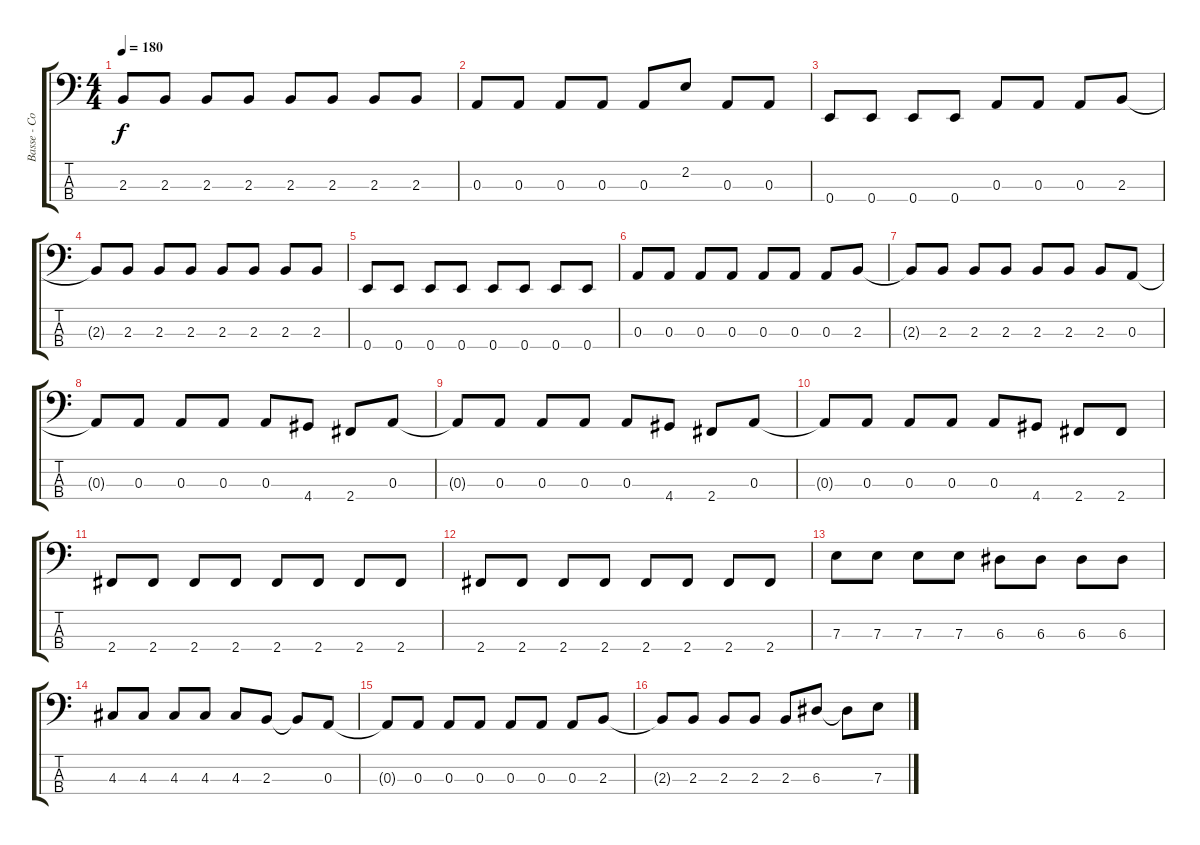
\track ("Basse - Cone" "Basse - Co") {instrument electricbasspick}
\staff {score tabs}
\tuning (G2 D2 A1 E1) {hide}
\ts (4 4)
\tempo 180
\clef f4
\ks c
2.3{t}.8{dy f} 2.3.8 2.3.8 2.3.8 2.3.8 2.3.8 2.3.8 2.3.8 |
0.3.8 0.3.8 0.3.8 0.3.8 0.3.8 2.2.8 0.3.8 0.3.8 |
0.4.8 0.4.8 0.4.8 0.4.8 0.3.8 0.3.8 0.3.8 2.3.8 |
2.3{t}.8 2.3.8 2.3.8 2.3.8 2.3.8 2.3.8 2.3.8 2.3.8 |
0.4.8 0.4.8 0.4.8 0.4.8 0.4.8 0.4.8 0.4.8 0.4.8 |
0.3.8 0.3.8 0.3.8 0.3.8 0.3.8 0.3.8 0.3.8 2.3.8 |
2.3{t}.8 2.3.8 2.3.8 2.3.8 2.3.8 2.3.8 2.3.8 0.3.8 |
0.3{t}.8 0.3.8 0.3.8 0.3.8 0.3.8 4.4.8 2.4.8 0.3.8 |
0.3{t}.8 0.3.8 0.3.8 0.3.8 0.3.8 4.4.8 2.4.8 0.3.8 |
0.3{t}.8 0.3.8 0.3.8 0.3.8 0.3.8 4.4.8 2.4.8 2.4.8 |
2.4.8 2.4.8 2.4.8 2.4.8 2.4.8 2.4.8 2.4.8 2.4.8 |
2.4.8 2.4.8 2.4.8 2.4.8 2.4.8 2.4.8 2.4.8 2.4.8 |
7.3.8 7.3.8 7.3.8 7.3.8 6.3.8 6.3.8 6.3.8 6.3.8 |
4.3.8 4.3.8 4.3.8 4.3.8 4.3.8 2.3.8 2.3{t}.8 0.3.8 |
0.3{t}.8 0.3.8 0.3.8 0.3.8 0.3.8 0.3.8 0.3.8 2.3.8 |
2.3{t}.8 2.3.8 2.3.8 2.3.8 2.3.8 6.3.8 6.3{t}.8 7.3.8
